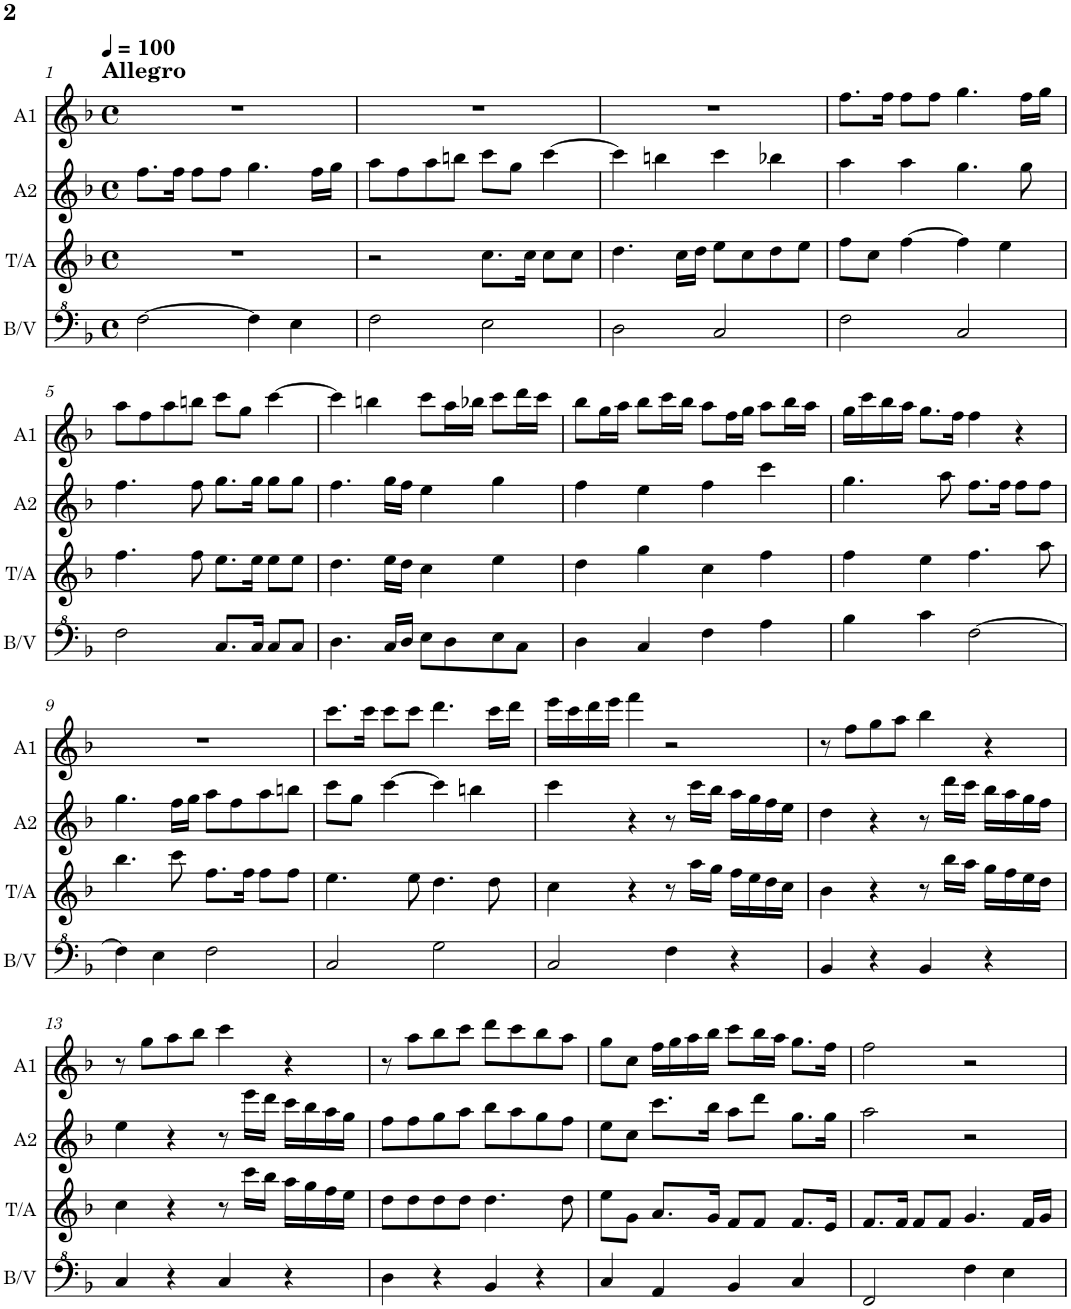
**kern	**kern	**kern	**kern
*part4	*part3	*part2	*part1
*staff4	*staff3	*staff2	*staff1
*I"Basse/Viol	*I"Ténor/Alto	*I"Alto 2	*I"Alto 1
*I'B/V	*I'T/A	*I'A2	*I'A1
!!LO:PB:g=z
*clefF^4	*clefG2	*clefG2	*clefG2
*k[b-]	*k[b-]	*k[b-]	*k[b-]
*M4/4	*M4/4	*M4/4	*M4/4
*met(c)	*met(c)	*met(c)	*met(c)
*MM100	*MM100	*MM100	*MM100
=1	=1	=1	=1
!	!	!	!LO:TX:a:B:t=Allegro
[2f\	1r	8.ff\L	1r
.	.	16ff\Jk	.
.	.	8ff\L	.
.	.	8ff\J	.
4f\]	.	4.gg\	.
4e\	.	.	.
.	.	16ff\LL	.
.	.	16gg\JJ	.
=2	=2	=2	=2
2f\	2r	8aa\L	1r
.	.	8ff\	.
.	.	8aa\	.
.	.	8bbn\J	.
2e\	8.cc\L	8ccc\L	.
.	.	8gg\J	.
.	16cc\Jk	.	.
.	8cc\L	[4ccc\	.
.	8cc\J	.	.
=3	=3	=3	=3
2d\	4.dd\	4ccc\]	1r
.	.	4bbn\	.
.	16cc\LL	.	.
.	16dd\JJ	.	.
2c/	8ee\L	4ccc\	.
.	8cc\	.	.
.	8dd\	4bb-X\	.
.	8ee\J	.	.
=4	=4	=4	=4
2f\	8ff\L	4aa\	8.ff\L
.	8cc\J	.	.
.	.	.	16ff\Jk
.	[4ff\	4aa\	8ff\L
.	.	.	8ff\J
2c/	4ff\]	4.gg\	4.gg\
.	4ee\	.	.
.	.	8gg\	16ff\LL
.	.	.	16gg\JJ
!!LO:LB:g=z
=5	=5	=5	=5
2f\	4.ff\	4.ff\	8aa\L
.	.	.	8ff\
.	.	.	8aa\
.	8ff\	8ff\	8bbn\J
8.c/L	8.ee\L	8.gg\L	8ccc\L
.	.	.	8gg\J
16c/Jk	16ee\Jk	16gg\Jk	.
8c/L	8ee\L	8gg\L	[4ccc\
8c/J	8ee\J	8gg\J	.
=6	=6	=6	=6
4.d\	4.dd\	4.ff\	4ccc\]
.	.	.	4bbn\
16c/LL	16ee\LL	16gg\LL	.
16d/JJ	16dd\JJ	16ff\JJ	.
8e\L	4cc\	4ee\	8ccc\L
8d\	.	.	16aa\L
.	.	.	16bb-X\JJ
8e\	4ee\	4gg\	8ccc\L
8c\J	.	.	16ddd\L
.	.	.	16ccc\JJ
=7	=7	=7	=7
4d\	4dd\	4ff\	8bb-\L
.	.	.	16gg\L
.	.	.	16aa\JJ
4c/	4gg\	4ee\	8bb-\L
.	.	.	16ccc\L
.	.	.	16bb-\JJ
4f\	4cc\	4ff\	8aa\L
.	.	.	16ff\L
.	.	.	16gg\JJ
4a\	4ff\	4ccc\	8aa\L
.	.	.	16bb-\L
.	.	.	16aa\JJ
=8	=8	=8	=8
4b-\	4ff\	4.gg\	16gg\LL
.	.	.	16ccc\
.	.	.	16bb-\
.	.	.	16aa\JJ
4cc\	4ee\	.	8.gg\L
.	.	8aa\	.
.	.	.	16ff\Jk
[2f\	4.ff\	8.ff\L	4ff\
.	.	16ff\Jk	.
.	.	8ff\L	4r
.	8aa\	8ff\J	.
!!LO:LB:g=z
=9	=9	=9	=9
4f\]	4.bb-\	4.gg\	1r
4e\	.	.	.
.	8ccc\	16ff\LL	.
.	.	16gg\JJ	.
2f\	8.ff\L	8aa\L	.
.	.	8ff\	.
.	16ff\Jk	.	.
.	8ff\L	8aa\	.
.	8ff\J	8bbn\J	.
=10	=10	=10	=10
2c/	4.ee\	8ccc\L	8.ccc\L
.	.	8gg\J	.
.	.	.	16ccc\Jk
.	.	[4ccc\	8ccc\L
.	8ee\	.	8ccc\J
2g\	4.dd\	4ccc\]	4.ddd\
.	.	4bbn\	.
.	8dd\	.	16ccc\LL
.	.	.	16ddd\JJ
=11	=11	=11	=11
2c/	4cc\	4ccc\	16eee\LL
.	.	.	16ccc\
.	.	.	16ddd\
.	.	.	16eee\JJ
.	4r	4r	4fff\
4f\	8r	8r	2r
.	16aa\LL	16ccc\LL	.
.	16gg\JJ	16bb-\JJ	.
4r	16ff\LL	16aa\LL	.
.	16ee\	16gg\	.
.	16dd\	16ff\	.
.	16cc\JJ	16ee\JJ	.
=12	=12	=12	=12
4B-/	4b-\	4dd\	8r
.	.	.	8ff\L
4r	4r	4r	8gg\
.	.	.	8aa\J
4B-/	8r	8r	4bb-\
.	16bb-\LL	16ddd\LL	.
.	16aa\JJ	16ccc\JJ	.
4r	16gg\LL	16bb-\LL	4r
.	16ff\	16aa\	.
.	16ee\	16gg\	.
.	16dd\JJ	16ff\JJ	.
!!LO:LB:g=z
=13	=13	=13	=13
4c/	4cc\	4ee\	8r
.	.	.	8gg\L
4r	4r	4r	8aa\
.	.	.	8bb-\J
4c/	8r	8r	4ccc\
.	16ccc\LL	16eee\LL	.
.	16bb-\JJ	16ddd\JJ	.
4r	16aa\LL	16ccc\LL	4r
.	16gg\	16bb-\	.
.	16ff\	16aa\	.
.	16ee\JJ	16gg\JJ	.
=14	=14	=14	=14
4d\	8dd\L	8ff\L	8r
.	8dd\	8ff\	8aa\L
4r	8dd\	8gg\	8bb-\
.	8dd\J	8aa\J	8ccc\J
4B-/	4.dd\	8bb-\L	8ddd\L
.	.	8aa\	8ccc\
4r	.	8gg\	8bb-\
.	8dd\	8ff\J	8aa\J
=15	=15	=15	=15
4c/	8ee\L	8ee\L	8gg\L
.	8g\J	8cc\J	8cc\J
4A/	8.a/L	8.ccc\L	16ff\LL
.	.	.	16gg\
.	.	.	16aa\
.	16g/Jk	16bb-\Jk	16bb-\JJ
4B-/	8f/L	8aa\L	8ccc\L
.	8f/J	8ddd\J	16bb-\L
.	.	.	16aa\JJ
4c/	8.f/L	8.gg\L	8.gg\L
.	16e/Jk	16gg\Jk	16ff\Jk
=16	=16	=16	=16
2F/	8.f/L	2aa\	2ff\
.	16f/Jk	.	.
.	8f/L	.	.
.	8f/J	.	.
4f\	4.g/	2r	2r
4e\	.	.	.
.	16f/LL	.	.
.	16g/JJ	.	.
=	=	=	=
*-	*-	*-	*-
